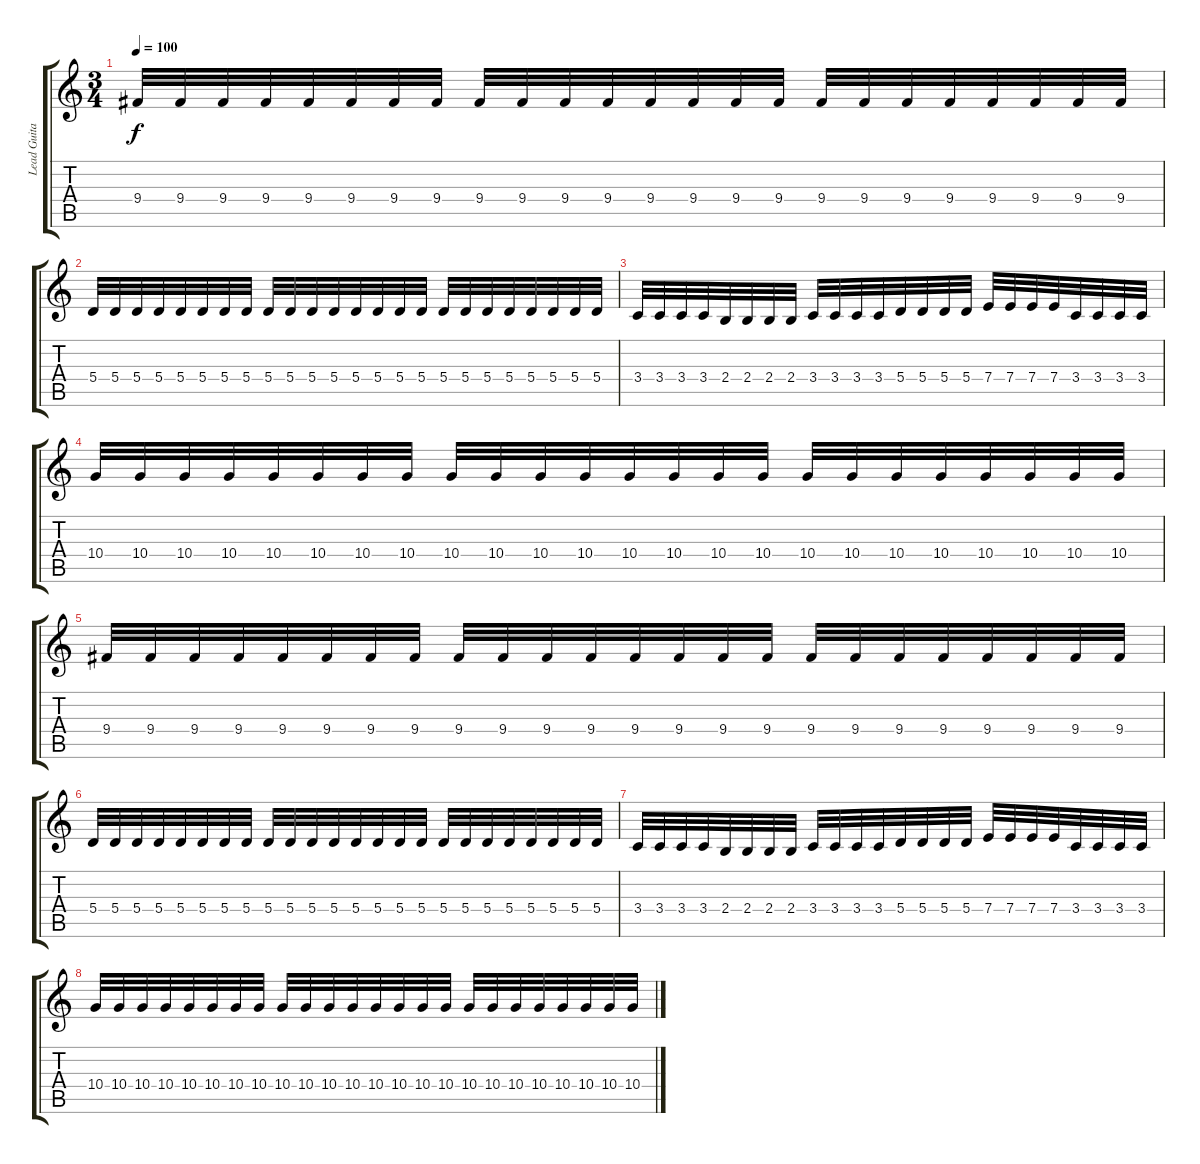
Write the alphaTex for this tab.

\track ("Lead Guitar" "Lead Guita") {instrument distortionguitar}
\staff {score tabs}
\tuning (B3 Gb3 D3 A2 E2 B1) {hide}
\ts (3 4)
\tempo 100
\clef g2
\ks c
9.4.32{dy f} 9.4.32 9.4.32 9.4.32 9.4.32 9.4.32 9.4.32 9.4.32 9.4.32 9.4.32 9.4.32 9.4.32 9.4.32 9.4.32 9.4.32 9.4.32 9.4.32 9.4.32 9.4.32 9.4.32 9.4.32 9.4.32 9.4.32 9.4.32 |
5.4.32 5.4.32 5.4.32 5.4.32 5.4.32 5.4.32 5.4.32 5.4.32 5.4.32 5.4.32 5.4.32 5.4.32 5.4.32 5.4.32 5.4.32 5.4.32 5.4.32 5.4.32 5.4.32 5.4.32 5.4.32 5.4.32 5.4.32 5.4.32 |
3.4.32 3.4.32 3.4.32 3.4.32 2.4.32 2.4.32 2.4.32 2.4.32 3.4.32 3.4.32 3.4.32 3.4.32 5.4.32 5.4.32 5.4.32 5.4.32 7.4.32 7.4.32 7.4.32 7.4.32 3.4.32 3.4.32 3.4.32 3.4.32 |
10.4.32 10.4.32 10.4.32 10.4.32 10.4.32 10.4.32 10.4.32 10.4.32 10.4.32 10.4.32 10.4.32 10.4.32 10.4.32 10.4.32 10.4.32 10.4.32 10.4.32 10.4.32 10.4.32 10.4.32 10.4.32 10.4.32 10.4.32 10.4.32 |
9.4.32 9.4.32 9.4.32 9.4.32 9.4.32 9.4.32 9.4.32 9.4.32 9.4.32 9.4.32 9.4.32 9.4.32 9.4.32 9.4.32 9.4.32 9.4.32 9.4.32 9.4.32 9.4.32 9.4.32 9.4.32 9.4.32 9.4.32 9.4.32 |
5.4.32 5.4.32 5.4.32 5.4.32 5.4.32 5.4.32 5.4.32 5.4.32 5.4.32 5.4.32 5.4.32 5.4.32 5.4.32 5.4.32 5.4.32 5.4.32 5.4.32 5.4.32 5.4.32 5.4.32 5.4.32 5.4.32 5.4.32 5.4.32 |
3.4.32 3.4.32 3.4.32 3.4.32 2.4.32 2.4.32 2.4.32 2.4.32 3.4.32 3.4.32 3.4.32 3.4.32 5.4.32 5.4.32 5.4.32 5.4.32 7.4.32 7.4.32 7.4.32 7.4.32 3.4.32 3.4.32 3.4.32 3.4.32 |
10.4.32 10.4.32 10.4.32 10.4.32 10.4.32 10.4.32 10.4.32 10.4.32 10.4.32 10.4.32 10.4.32 10.4.32 10.4.32 10.4.32 10.4.32 10.4.32 10.4.32 10.4.32 10.4.32 10.4.32 10.4.32 10.4.32 10.4.32 10.4.32
